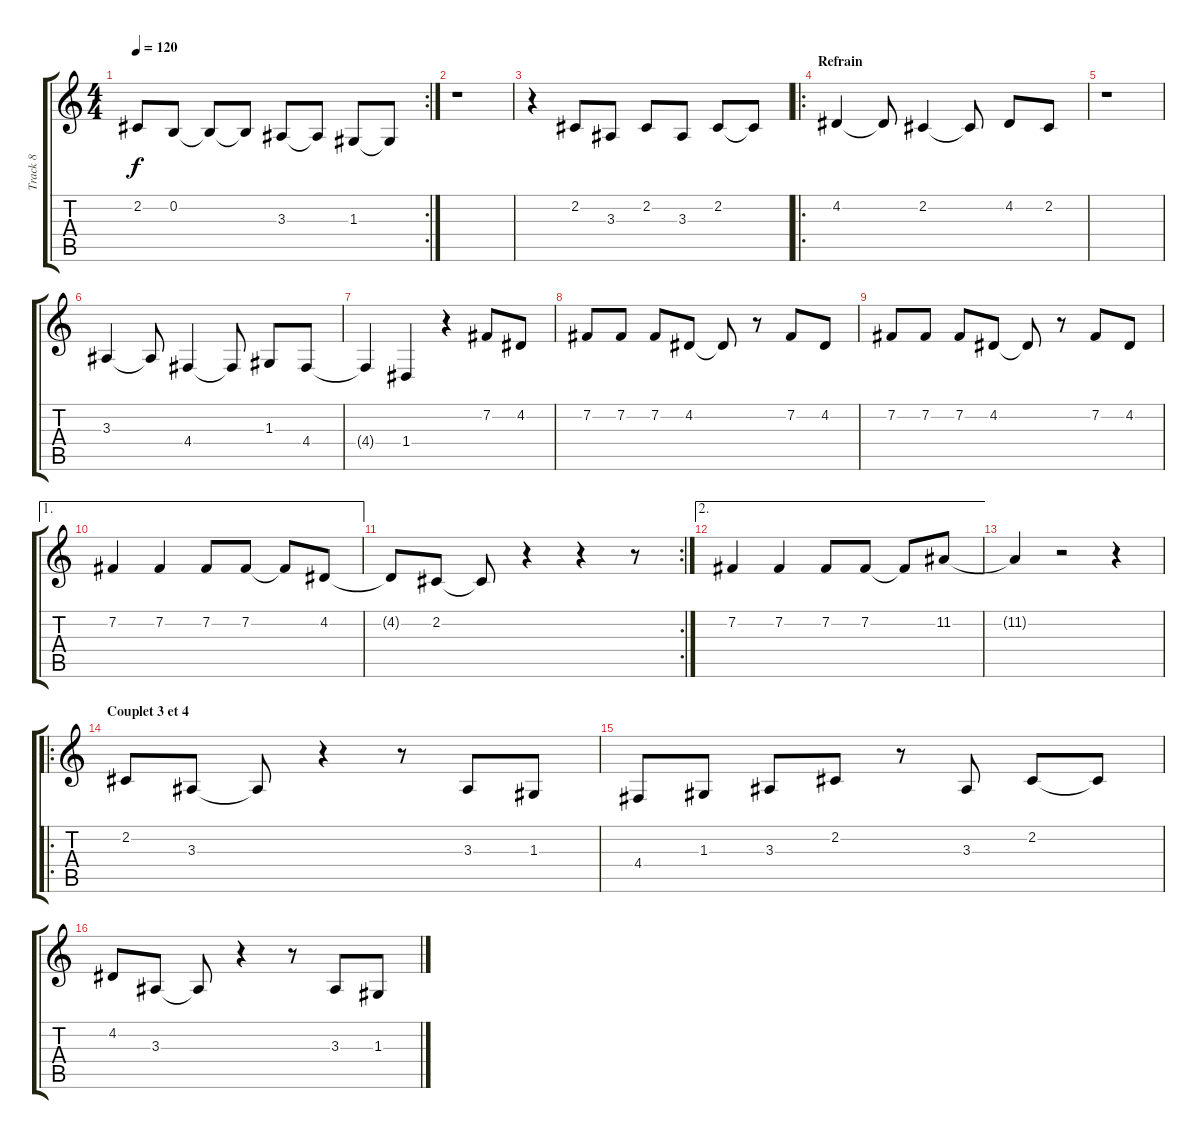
\track ("Track 8" "Track 8") {instrument oboe}
\staff {score tabs}
\tuning (E4 B3 G3 D3 A2 E2) {hide}
\rc 2
\ts (4 4)
\tempo 120
\clef g2
\ks c
2.2{t}.8{dy f} 0.2.8 0.2{t}.8 0.2{t}.8 3.3.8 3.3{t}.8 1.3.8 1.3{t}.8 |
r.1 |
r.4 2.2.8 3.3.8 2.2.8 3.3.8 2.2.8 2.2{t}.8 |
\ro
\section ("" "Refrain")
4.2.4 4.2{t}.8 2.2.4 2.2{t}.8 4.2.8 2.2.8 |
r.1 |
3.3.4 3.3{t}.8 4.4.4 4.4{t}.8 1.3.8 4.4.8 |
4.4{t}.4 1.4.4 r.4 7.2.8 4.2.8 |
7.2.8 7.2.8 7.2.8 4.2.8 4.2{t}.8 r.8 7.2.8 4.2.8 |
7.2.8 7.2.8 7.2.8 4.2.8 4.2{t}.8 r.8 7.2.8 4.2.8 |
\ae 1
7.2.4 7.2.4 7.2.8 7.2.8 7.2{t}.8 4.2.8 |
\rc 2
4.2{t}.8 2.2.8 2.2{t}.8 r.4 r.4 r.8 |
\ae 2
7.2.4 7.2.4 7.2.8 7.2.8 7.2{t}.8 11.2.8 |
11.2{t}.4 r.2 r.4 |
\ro
\section ("" "Couplet 3 et 4")
2.2.8 3.3.8 3.3{t}.8 r.4 r.8 3.3.8 1.3.8 |
4.4.8 1.3.8 3.3.8 2.2.8 r.8 3.3.8 2.2.8 2.2{t}.8 |
4.2.8 3.3.8 3.3{t}.8 r.4 r.8 3.3.8 1.3.8
